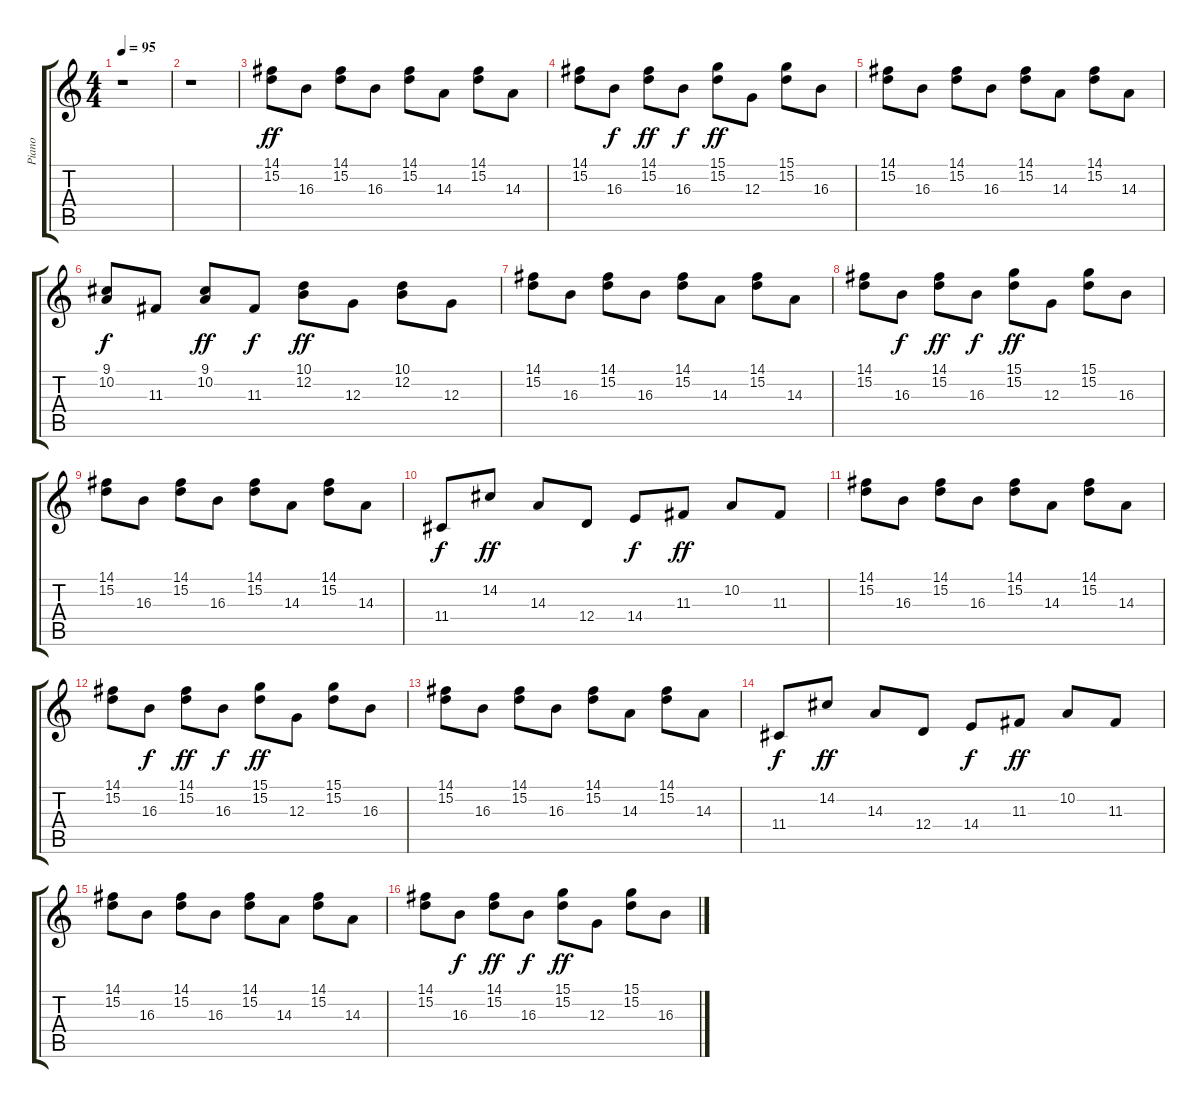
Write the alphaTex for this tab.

\track ("Piano" "Piano") {instrument electricpiano1}
\staff {score tabs}
\tuning (E4 B3 G3 D3 A2 E2) {hide}
\ts (4 4)
\tempo 95
\clef g2
\ks c
r.1{dy ff instrument electricpiano1} |
r.1 |
(14.1 15.2).8 16.3.8 (14.1 15.2).8 16.3.8 (14.1 15.2).8 14.3.8 (14.1 15.2).8 14.3.8 |
(14.1 15.2).8 16.3.8{dy f} (14.1 15.2).8{dy ff} 16.3.8{dy f} (15.1 15.2).8{dy ff} 12.3.8 (15.1 15.2).8 16.3.8 |
(14.1 15.2).8 16.3.8 (14.1 15.2).8 16.3.8 (14.1 15.2).8 14.3.8 (14.1 15.2).8 14.3.8 |
(9.1 10.2).8{dy f} 11.3.8 (9.1 10.2).8{dy ff} 11.3.8{dy f} (10.1 12.2).8{dy ff} 12.3.8 (10.1 12.2).8 12.3.8 |
(14.1 15.2).8 16.3.8 (14.1 15.2).8 16.3.8 (14.1 15.2).8 14.3.8 (14.1 15.2).8 14.3.8 |
(14.1 15.2).8 16.3.8{dy f} (14.1 15.2).8{dy ff} 16.3.8{dy f} (15.1 15.2).8{dy ff} 12.3.8 (15.1 15.2).8 16.3.8 |
(14.1 15.2).8 16.3.8 (14.1 15.2).8 16.3.8 (14.1 15.2).8 14.3.8 (14.1 15.2).8 14.3.8 |
11.4.8{dy f} 14.2.8{dy ff} 14.3.8 12.4.8 14.4.8{dy f} 11.3.8{dy ff} 10.2.8 11.3.8 |
(14.1 15.2).8 16.3.8 (14.1 15.2).8 16.3.8 (14.1 15.2).8 14.3.8 (14.1 15.2).8 14.3.8 |
(14.1 15.2).8 16.3.8{dy f} (14.1 15.2).8{dy ff} 16.3.8{dy f} (15.1 15.2).8{dy ff} 12.3.8 (15.1 15.2).8 16.3.8 |
(14.1 15.2).8 16.3.8 (14.1 15.2).8 16.3.8 (14.1 15.2).8 14.3.8 (14.1 15.2).8 14.3.8 |
11.4.8{dy f} 14.2.8{dy ff} 14.3.8 12.4.8 14.4.8{dy f} 11.3.8{dy ff} 10.2.8 11.3.8 |
(14.1 15.2).8 16.3.8 (14.1 15.2).8 16.3.8 (14.1 15.2).8 14.3.8 (14.1 15.2).8 14.3.8 |
(14.1 15.2).8 16.3.8{dy f} (14.1 15.2).8{dy ff} 16.3.8{dy f} (15.1 15.2).8{dy ff} 12.3.8 (15.1 15.2).8 16.3.8
